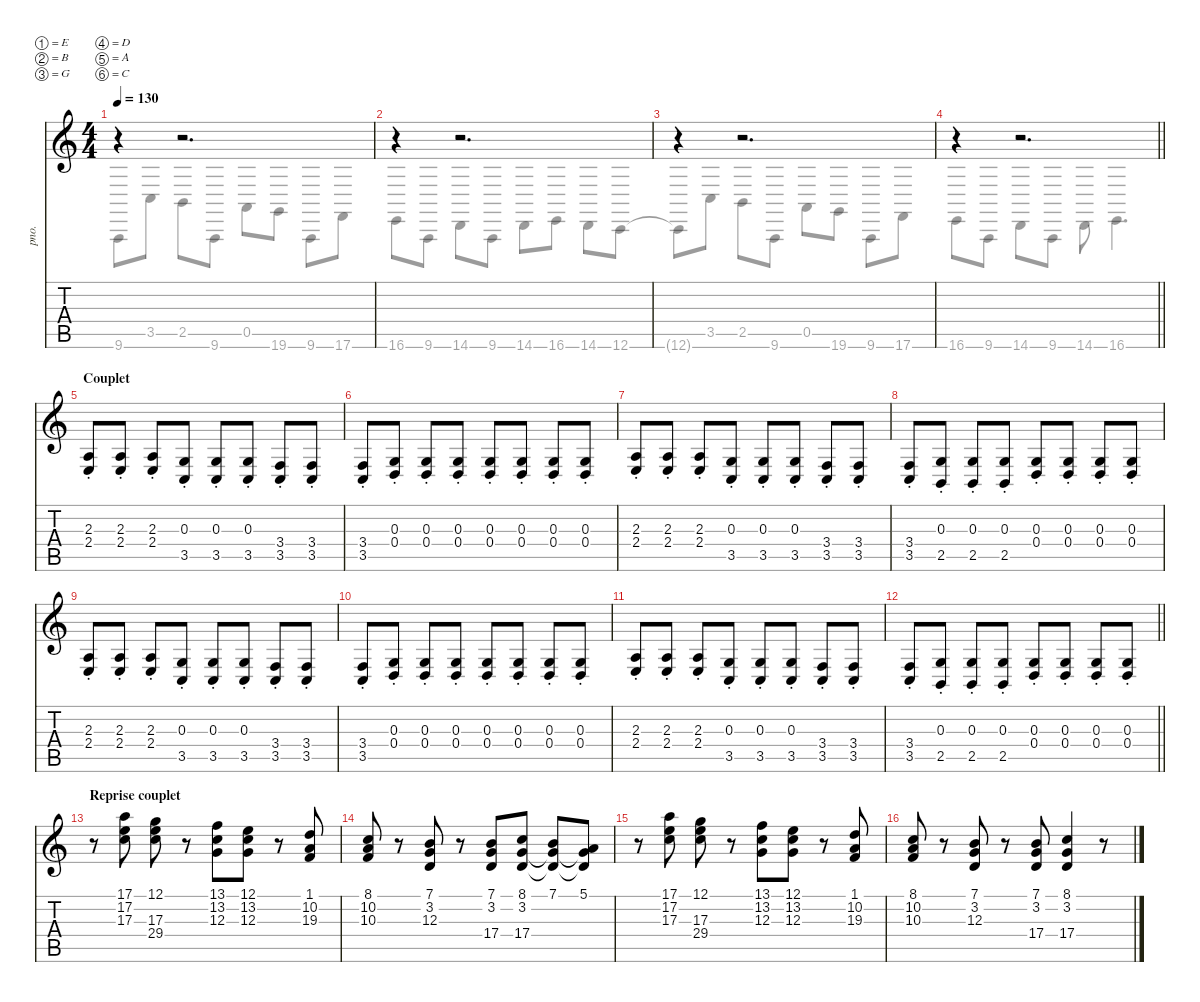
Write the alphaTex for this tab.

\defaultSystemsLayout 4
\hideDynamics
\bracketExtendMode nobrackets
\otherSystemsTrackNameOrientation horizontal
\track ("Reney" "pno.") {instrument brightacousticpiano}
\staff {score tabs}
\tuning (E4 B3 G3 D3 A2 C1)
\voice
\ts (4 4)
\tempo 130
\clef g2
\ks c
r.4{dy f} r.2{d} |
r.4 r.2{d} |
r.4 r.2{d} |
\barLineRight lightlight
r.4 r.2{d} |
\section ("" "Couplet")
(2.3{st} 2.4{st}).8{instrument rockorgan} (2.3{st} 2.4{st}).8 (2.3{st} 2.4{st}).8 (0.3{st} 3.5{st}).8 (0.3{st} 3.5{st}).8 (0.3{st} 3.5{st}).8 (3.4{st} 3.5{st}).8 (3.4{st} 3.5{st}).8 |
(3.4{st} 3.5{st}).8 (0.3{st} 0.4{st}).8 (0.3{st} 0.4{st}).8 (0.3{st} 0.4{st}).8 (0.3{st} 0.4{st}).8 (0.3{st} 0.4{st}).8 (0.3{st} 0.4{st}).8 (0.3{st} 0.4{st}).8 |
(2.3{st} 2.4{st}).8 (2.3{st} 2.4{st}).8 (2.3{st} 2.4{st}).8 (0.3{st} 3.5{st}).8 (0.3{st} 3.5{st}).8 (0.3{st} 3.5{st}).8 (3.4{st} 3.5{st}).8 (3.4{st} 3.5{st}).8 |
(3.4{st} 3.5{st}).8 (0.3{st} 2.5).8 (0.3{st} 2.5).8 (0.3{st} 2.5).8 (0.3{st} 0.4{st}).8 (0.3{st} 0.4{st}).8 (0.3{st} 0.4{st}).8 (0.3{st} 0.4{st}).8 |
(2.3{st} 2.4{st}).8 (2.3{st} 2.4{st}).8 (2.3{st} 2.4{st}).8 (0.3{st} 3.5{st}).8 (0.3{st} 3.5{st}).8 (0.3{st} 3.5{st}).8 (3.4{st} 3.5{st}).8 (3.4{st} 3.5{st}).8 |
(3.4{st} 3.5{st}).8 (0.3{st} 0.4{st}).8 (0.3{st} 0.4{st}).8 (0.3{st} 0.4{st}).8 (0.3{st} 0.4{st}).8 (0.3{st} 0.4{st}).8 (0.3{st} 0.4{st}).8 (0.3{st} 0.4{st}).8 |
(2.3{st} 2.4{st}).8 (2.3{st} 2.4{st}).8 (2.3{st} 2.4{st}).8 (0.3{st} 3.5{st}).8 (0.3{st} 3.5{st}).8 (0.3{st} 3.5{st}).8 (3.4{st} 3.5{st}).8 (3.4{st} 3.5{st}).8 |
\barLineRight lightlight
(3.4{st} 3.5{st}).8 (0.3{st} 2.5).8 (0.3{st} 2.5).8 (0.3{st} 2.5).8 (0.3{st} 0.4{st}).8 (0.3{st} 0.4{st}).8 (0.3{st} 0.4{st}).8 (0.3{st} 0.4{st}).8 |
\section ("" "Reprise couplet")
r.8 (17.1 17.2 17.3).8 (12.1 17.3 29.4).8 r.8 (13.1 13.2 12.3).8 (12.1 13.2 12.3).8 r.8 (1.1 10.2 19.3).8 |
(8.1 10.2 10.3).8 r.8 (7.1 3.2 12.3).8 r.8 (7.1 3.2 17.4).8 (8.1 3.2 17.4).8 (7.1 3.2{t} 17.4{t}).8 (5.1 3.2{t} 17.4{t}).8 |
r.8 (17.1 17.2 17.3).8 (12.1 17.3 29.4).8 r.8 (13.1 13.2 12.3).8 (12.1 13.2 12.3).8 r.8 (1.1 10.2 19.3).8 |
(8.1 10.2 10.3).8 r.8 (7.1 3.2 12.3).8 r.8 (7.1 3.2 17.4).8 (8.1 3.2 17.4).4 r.8
\voice
\clef g2
\ottava regular
\simile none
\ks c
9.6.8{dy f} 3.5.8 2.5.8 9.6.8 0.5.8 19.6.8 9.6.8 17.6.8 |
16.6.8 9.6.8 14.6.8 9.6.8 14.6.8 16.6.8 14.6.8 12.6.8 |
12.6{t}.8 3.5.8 2.5.8 9.6.8 0.5.8 19.6.8 9.6.8 17.6.8 |
\barLineRight lightlight
16.6.8 9.6.8 14.6.8 9.6.8 14.6.8 16.6.4{d} |
|
|
|
|
|
|
|
\barLineRight lightlight
|
|
|
|
